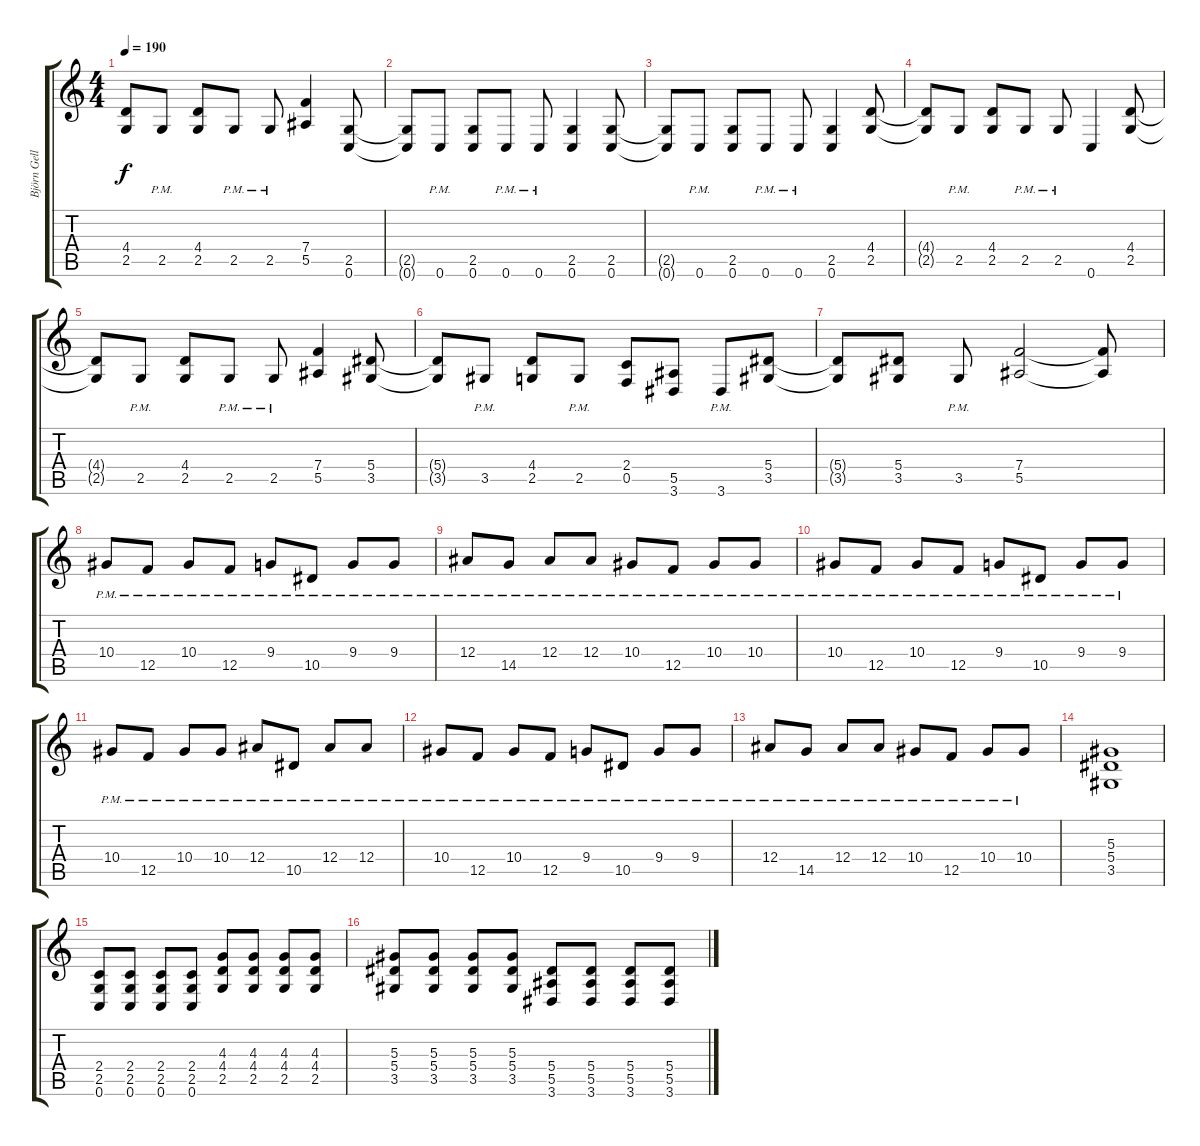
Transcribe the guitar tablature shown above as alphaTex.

\track ("Björn Gellotte" "Björn Gell") {instrument distortionguitar}
\staff {score tabs}
\tuning (C4 G3 Eb3 Bb2 F2 C2) {hide}
\ts (4 4)
\tempo 190
\clef g2
\ks c
(4.4{t} 2.5{t}).8{dy f} 2.5{pm}.8 (4.4 2.5).8 2.5{pm}.8 2.5{pm}.8 (7.4 5.5).4 (2.5 0.6).8 |
(2.5{t} 0.6{t}).8 0.6{pm}.8 (2.5 0.6).8 0.6{pm}.8 0.6{pm}.8 (2.5 0.6).4 (2.5 0.6).8 |
(2.5{t} 0.6{t}).8 0.6{pm}.8 (2.5 0.6).8 0.6{pm}.8 0.6{pm}.8 (2.5 0.6).4 (4.4 2.5).8 |
(4.4{t} 2.5{t}).8 2.5{pm}.8 (4.4 2.5).8 2.5{pm}.8 2.5{pm}.8 0.6.4 (4.4 2.5).8 |
(4.4{t} 2.5{t}).8 2.5{pm}.8 (4.4 2.5).8 2.5{pm}.8 2.5{pm}.8 (7.4 5.5).4 (5.4 3.5).8 |
(5.4{t} 3.5{t}).8 3.5{pm}.8 (4.4 2.5).8 2.5{pm}.8 (2.4 0.5).8 (5.5 3.6).8 3.6{pm}.8 (5.4 3.5).8 |
(5.4{t} 3.5{t}).8 (5.4 3.5).8 3.5{pm}.8 (7.4 5.5).2 (7.4{t} 5.5{t}).8 |
10.4{pm}.8 12.5{pm}.8 10.4{pm}.8 12.5{pm}.8 9.4{pm}.8 10.5{pm}.8 9.4{pm}.8 9.4{pm}.8 |
12.4{pm}.8 14.5{pm}.8 12.4{pm}.8 12.4{pm}.8 10.4{pm}.8 12.5{pm}.8 10.4{pm}.8 10.4{pm}.8 |
10.4{pm}.8 12.5{pm}.8 10.4{pm}.8 12.5{pm}.8 9.4{pm}.8 10.5{pm}.8 9.4{pm}.8 9.4{pm}.8 |
10.4{pm}.8 12.5{pm}.8 10.4{pm}.8 10.4{pm}.8 12.4{pm}.8 10.5{pm}.8 12.4{pm}.8 12.4{pm}.8 |
10.4{pm}.8 12.5{pm}.8 10.4{pm}.8 12.5{pm}.8 9.4{pm}.8 10.5{pm}.8 9.4{pm}.8 9.4{pm}.8 |
12.4{pm}.8 14.5{pm}.8 12.4{pm}.8 12.4{pm}.8 10.4{pm}.8 12.5{pm}.8 10.4{pm}.8 10.4{pm}.8 |
(5.3 5.4 3.5).1 |
(2.4 2.5 0.6).8 (2.4 2.5 0.6).8 (2.4 2.5 0.6).8 (2.4 2.5 0.6).8 (4.3 4.4 2.5).8 (4.3 4.4 2.5).8 (4.3 4.4 2.5).8 (4.3 4.4 2.5).8 |
(5.3 5.4 3.5).8 (5.3 5.4 3.5).8 (5.3 5.4 3.5).8 (5.3 5.4 3.5).8 (5.4 5.5 3.6).8 (5.4 5.5 3.6).8 (5.4 5.5 3.6).8 (5.4 5.5 3.6).8
